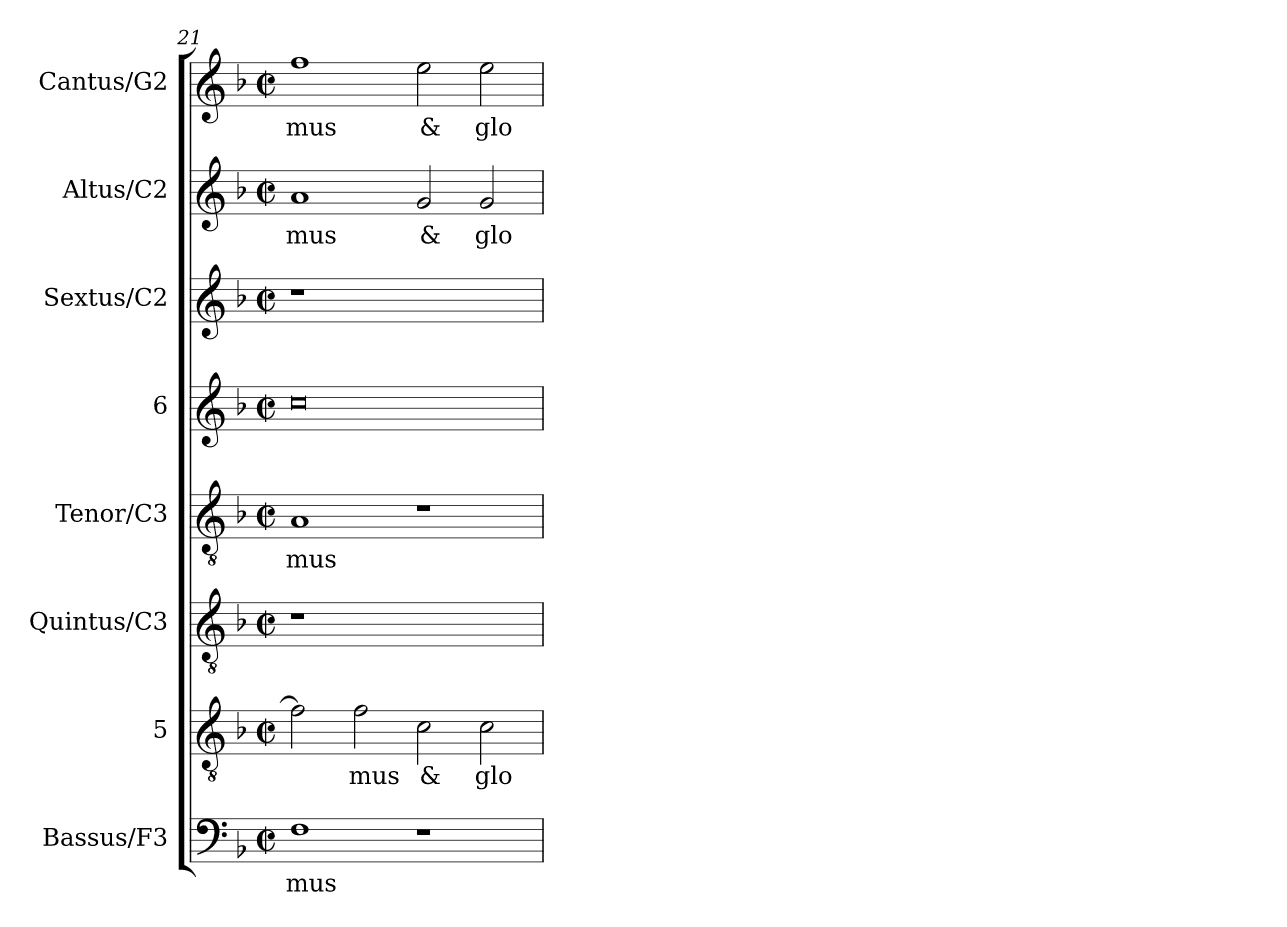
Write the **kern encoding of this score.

**kern	**text	**kern	**text	**kern	**kern	**text	**kern	**text	**kern	**kern	**text	**kern	**text
*part8	*part8	*part7	*part7	*part6	*part5	*part5	*part4	*part4	*part3	*part2	*part2	*part1	*part1
*staff8	*staff8	*staff7	*staff7	*staff6	*staff5	*staff5	*staff4	*staff4	*staff3	*staff2	*staff2	*staff1	*staff1
*I"Bassus/F3	*	*I"5	*	*I"Quintus/C3	*I"Tenor/C3	*	*I"6	*	*I"Sextus/C2	*I"Altus/C2	*	*I"Cantus/G2	*
*I'B	*	*	*	*	*I'T	*	*	*	*	*I'A	*	*I'C	*
!!LO:LB:g=z
*clefF4	*	*clefGv2	*	*clefGv2	*clefGv2	*	*clefG2	*	*clefG2	*clefG2	*	*clefG2	*
*k[b-]	*	*k[b-]	*	*k[b-]	*k[b-]	*	*k[b-]	*	*k[b-]	*k[b-]	*	*k[b-]	*
*F:	*	*F:	*	*F:	*F:	*	*F:	*	*F:	*F:	*	*F:	*
*M2/2	*	*M2/2	*	*M2/2	*M2/2	*	*M2/2	*	*M2/2	*M2/2	*	*M2/2	*
*met(c|)	*	*met(c|)	*	*met(c|)	*met(c|)	*	*met(c|)	*	*met(c|)	*met(c|)	*	*met(c|)	*
=21	=21	=21	=21	=21	=21	=21	=21	=21	=21	=21	=21	=21	=21
!	!LO:LY:b:cj	!	!LO:LY:b:cj	!	!	!LO:LY:b:cj	!	!LO:LY:b:cj	!	!	!LO:LY:b:cj	!	!LO:LY:b:cj
1F	-mus	2f\]	--	1r	1A	-mus	0cc	--	1r	1a	-mus	1ff	-mus
!	!	!	!LO:LY:b:cj	!	!	!	!	!	!	!	!	!	!
.	.	2f\	-mus	.	.	.	.	.	.	.	.	.	.
!	!	!	!LO:LY:b:cj	!	!	!	!	!	!	!	!LO:LY:b:cj	!	!LO:LY:b:cj
1r	.	2c\	&	1ryy	1r	.	.	.	1ryy	2g/	&	2ee\	&
!	!	!	!LO:LY:b:cj	!	!	!	!	!	!	!	!LO:LY:b:cj	!	!LO:LY:b:cj
.	.	2c\	glo-	.	.	.	.	.	.	2g/	glo-	2ee\	glo-
=	=	=	=	=	=	=	=	=	=	=	=	=	=
*-	*-	*-	*-	*-	*-	*-	*-	*-	*-	*-	*-	*-	*-
